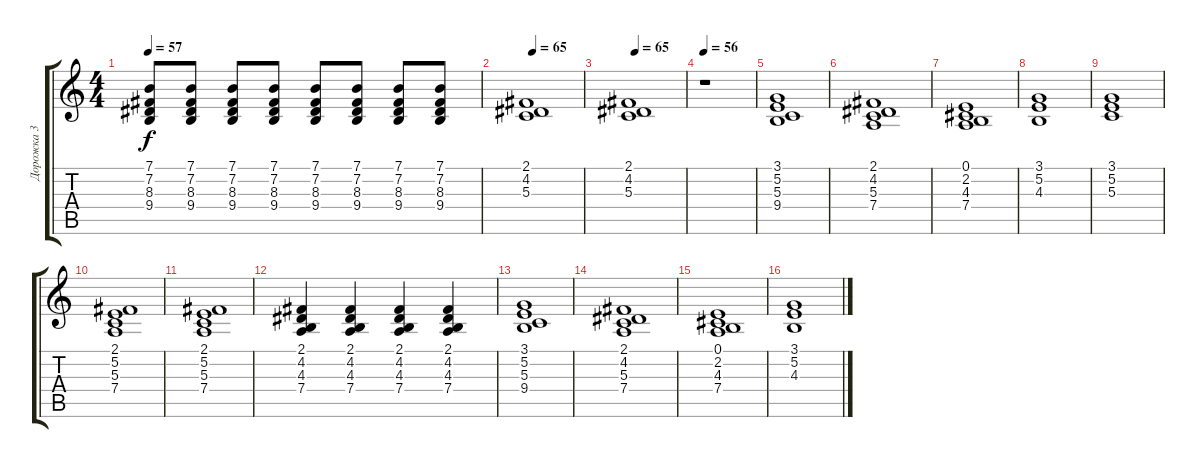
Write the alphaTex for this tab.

\track ("Дорожка 3" "Дорожка 3") {instrument drawbarorgan}
\staff {score tabs}
\tuning (E4 B3 G3 D3 A2 E2) {hide}
\ts (4 4)
\tempo 57
\clef g2
\ks c
(7.1 7.2 8.3 9.4).8{dy f volume 4} (7.1 7.2 8.3 9.4).8 (7.1 7.2 8.3 9.4).8{volume 5} (7.1 7.2 8.3 9.4).8 (7.1 7.2 8.3 9.4).8 (7.1 7.2 8.3 9.4).8{volume 5} (7.1 7.2 8.3 9.4).8 (7.1 7.2 8.3 9.4).8 |
\tempo 65
(2.1 4.2 5.3).1 |
\tempo 65
(2.1 4.2 5.3).1 |
\tempo 56
r.1 |
(3.1 5.2 5.3 9.4).1{volume 3} |
(2.1 4.2 5.3 7.4).1 |
(0.1 2.2 4.3 7.4).1 |
(3.1 5.2 4.3).1 |
(3.1 5.2 5.3).1 |
(2.1 5.2 5.3 7.4).1 |
(2.1 5.2 5.3 7.4).1 |
(2.1 4.2 4.3 7.4).4 (2.1 4.2 4.3 7.4).4 (2.1 4.2 4.3 7.4).4 (2.1 4.2 4.3 7.4).4 |
(3.1 5.2 5.3 9.4).1 |
(2.1 4.2 5.3 7.4).1 |
(0.1 2.2 4.3 7.4).1 |
(3.1 5.2 4.3).1
